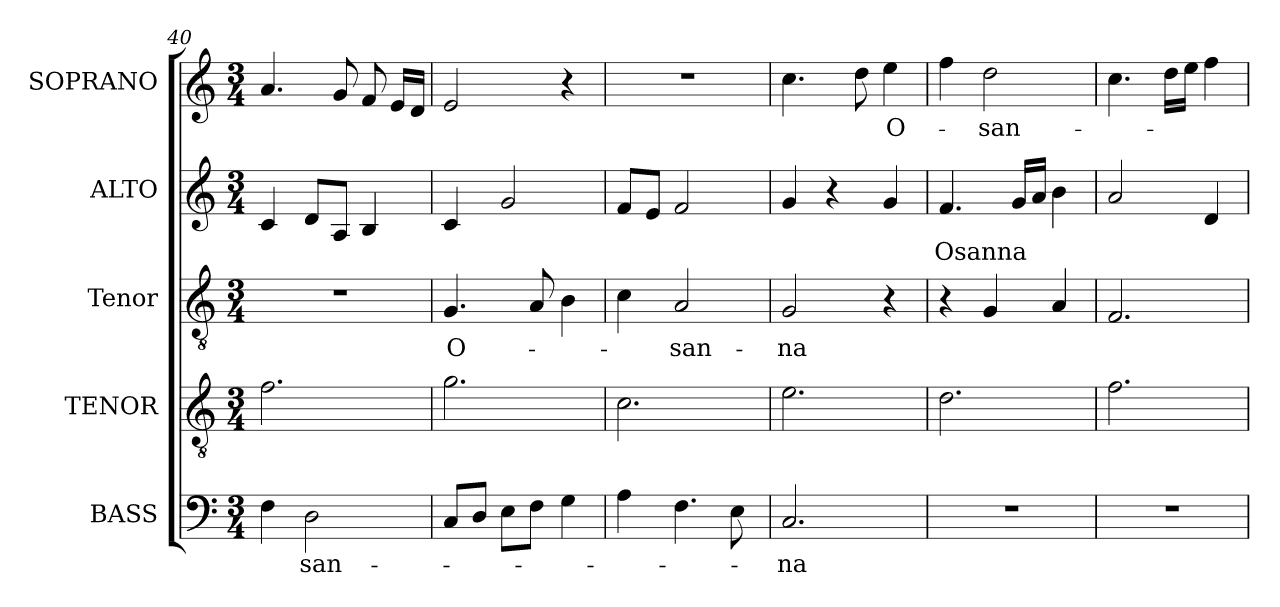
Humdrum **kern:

**kern	**text	**kern	**kern	**text	**kern	**text	**kern	**text
*part5	*part5	*part4	*part3	*part3	*part2	*part2	*part1	*part1
*staff5	*staff5	*staff4	*staff3	*staff3	*staff2	*staff2	*staff1	*staff1
*I"BASS	*	*I"TENOR	*I"Tenor	*	*I"ALTO	*	*I"SOPRANO	*
*I'B.	*	*I'T.	*I'T.	*	*I'A.	*	*I'S.	*
*clefF4	*	*clefGv2	*clefGv2	*	*clefG2	*	*clefG2	*
*	*	*ITrd7c12	*ITrd7c12	*	*	*	*	*
*k[]	*	*k[]	*k[]	*	*k[]	*	*k[]	*
*C:	*	*C:	*C:	*	*C:	*	*C:	*
*M3/4	*	*M3/4	*M3/4	*	*M3/4	*	*M3/4	*
=40	=40	=40	=40	=40	=40	=40	=40	=40
!	!	!	!LO:N:vis=1	!	!	!	!	!
4Fi\	.	2.Fi\	2.r	.	4ci/	.	4.ai/	.
!	!LO:LY:b:color=#000000	!	!	!	!	!	!	!
2Di\	-san-	.	.	.	8di/L	.	.	.
.	.	.	.	.	8Ai/J	.	8gi/	.
.	.	.	.	.	4Bi/	.	8fi/	.
.	.	.	.	.	.	.	16ei/LL	.
.	.	.	.	.	.	.	16di/JJ	.
=41	=41	=41	=41	=41	=41	=41	=41	=41
!	!	!	!	!LO:LY:b:color=#000000	!	!	!	!
8Ci/L	.	2.Gi\	4.GGi/	O-	4ci/	.	2ei/	.
8Di/J	.	.	.	.	.	.	.	.
8Ei\L	.	.	.	.	2gi/	.	.	.
8Fi\J	.	.	8AAi/	.	.	.	.	.
4Gi\	.	.	4BBi\	.	.	.	4r	.
!!LO:PB:g=z
=42	=42	=42	=42	=42	=42	=42	=42	=42
!	!	!	!	!	!	!	!LO:N:vis=1	!
4Ai\	.	2.Ci\	4Ci\	.	8fi/L	.	2.r	.
.	.	.	.	.	8ei/J	.	.	.
!	!	!	!	!LO:LY:b:color=#000000	!	!	!	!
4.Fi\	.	.	2AAi/	-san-	2fi/	.	.	.
8Ei\	.	.	.	.	.	.	.	.
=43	=43	=43	=43	=43	=43	=43	=43	=43
!	!LO:LY:b:color=#000000	!	!	!	!	!	!	!
!	!	!	!	!LO:LY:b:color=#000000	!	!	!	!
2.Ci/	-na	2.Ei\	2GGi/	-na	4gi/	.	4.cci\	.
.	.	.	.	.	4r	.	.	.
.	.	.	.	.	.	.	8ddi\	.
!	!	!	!	!	!	!	!	!LO:LY:b:color=#000000
.	.	.	4r	.	4gi/	.	4eei\	O-
=44	=44	=44	=44	=44	=44	=44	=44	=44
!LO:N:vis=1	!	!	!	!	!	!	!	!
!	!	!	!	!	!	!LO:LY:b:color=#000000	!	!
2.r	.	2.Di\	4r	.	4.fi/	Osanna	4ffi\	.
!	!	!	!	!	!	!	!	!LO:LY:b:color=#000000
.	.	.	4GGi/	.	.	.	2ddi\	-san-
.	.	.	.	.	16gi/LL	.	.	.
.	.	.	.	.	16ai/JJ	.	.	.
.	.	.	4AAi/	.	4bi\	.	.	.
=45	=45	=45	=45	=45	=45	=45	=45	=45
!LO:N:vis=1	!	!	!	!	!	!	!	!
2.r	.	2.Fi\	2.FFi/	.	2ai/	.	4.cci\	.
.	.	.	.	.	.	.	16ddi\LL	.
.	.	.	.	.	.	.	16eei\JJ	.
.	.	.	.	.	4di/	.	4ffi\	.
=	=	=	=	=	=	=	=	=
*-	*-	*-	*-	*-	*-	*-	*-	*-
